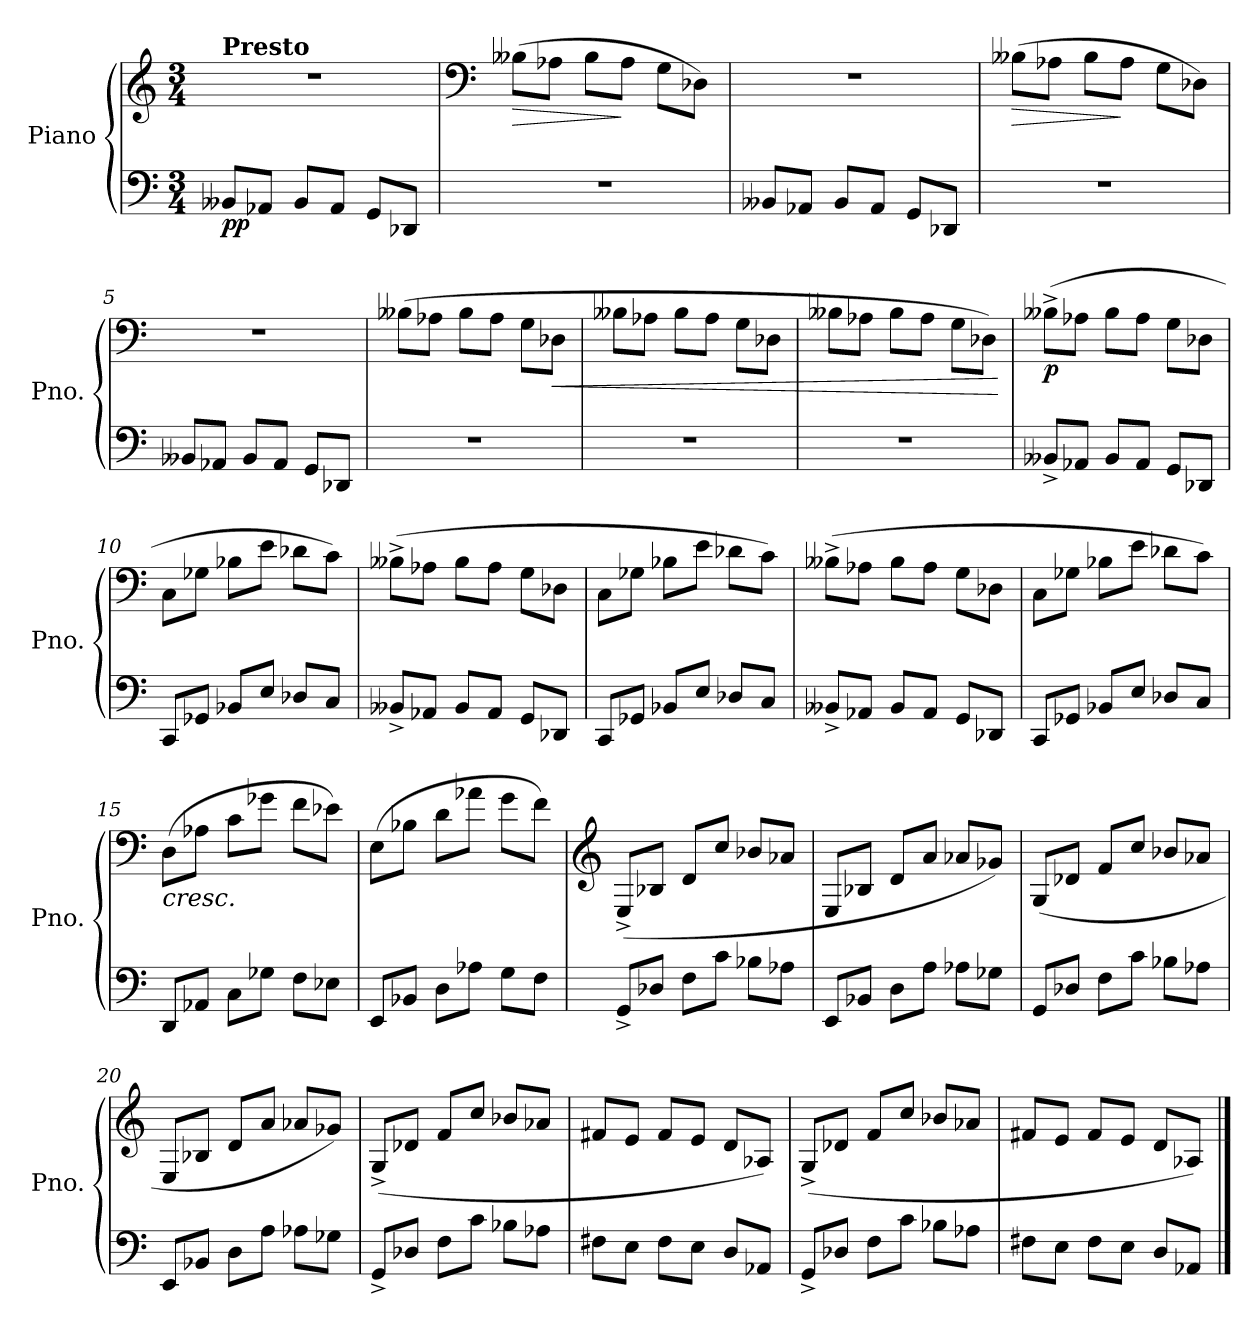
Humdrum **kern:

**kern	**kern	**dynam
*part1	*part1	*part1
*staff2	*staff1	*staff1/2
*I"Piano	*	*
*I'Pno.	*	*
*clefF4	*clefG2	*
*k[]	*k[]	*
*M3/4	*M3/4	*
=1	=1	=1
!	!LO:TX:a:B:t=Presto	!
!	!	!LO:DY:b=2
8BB--X/L	2.r	pp
8AA-X/J	.	.
8BB--/L	.	.
8AA-/J	.	.
8GG/L	.	.
8DD-X/J	.	.
=2	=2	=2
*	*clefF4	*
!	!	!LO:HP:b
2.r	(>8B--X\L	>
.	8A-X\J	.
.	8B--\L	.
.	8A-\J	]
.	8G\L	.
.	8D-X\J)	.
=3	=3	=3
8BB--X/L	2.r	.
8AA-X/J	.	.
8BB--/L	.	.
8AA-/J	.	.
8GG/L	.	.
8DD-X/J	.	.
=4	=4	=4
!	!	!LO:HP:b
2.r	(>8B--X\L	>
.	8A-X\J	.
.	8B--\L	.
.	8A-\J	]
.	8G\L	.
.	8D-X\J)	.
!!LO:LB:g=z
=5	=5	=5
8BB--X/L	2.r	.
8AA-X/J	.	.
8BB--/L	.	.
8AA-/J	.	.
8GG/L	.	.
8DD-X/J	.	.
=6	=6	=6
2.r	(>8B--X\L	.
.	8A-X\J	.
.	8B--\L	.
.	8A-\J	.
.	8G\L	.
!	!	!LO:HP:b
.	8D-X\J	<
=7	=7	=7
2.r	8B--X\L	.
.	8A-X\J	.
.	8B--\L	.
.	8A-\J	.
.	8G\L	.
.	8D-X\J	.
=8	=8	=8
2.r	8B--X\L	.
.	8A-X\J	.
.	8B--\L	.
.	8A-\J	.
.	8G\L	.
.	8D-X\J)	.
.	.	[
=9	=9	=9
!	!	!LO:DY:b
8BB--X^/L	(>8B--X^\L	p
8AA-X/J	8A-X\J	.
8BB--/L	8B--\L	.
8AA-/J	8A-\J	.
8GG/L	8G\L	.
8DD-X/J	8D-X\J	.
!!LO:LB:g=z
=10	=10	=10
8CC/L	8C\L	.
8GG-X/J	8G-X\J	.
8BB-X/L	8B-X\L	.
8E/J	8e\J	.
8D-X/L	8d-X\L	.
8C/J	8c\J)	.
=11	=11	=11
8BB--X^/L	(>8B--X^\L	.
8AA-X/J	8A-X\J	.
8BB--/L	8B--\L	.
8AA-/J	8A-\J	.
8GG/L	8G\L	.
8DD-X/J	8D-X\J	.
=12	=12	=12
8CC/L	8C\L	.
8GG-X/J	8G-X\J	.
8BB-X/L	8B-X\L	.
8E/J	8e\J	.
8D-X/L	8d-X\L	.
8C/J	8c\J)	.
=13	=13	=13
8BB--X^/L	(>8B--X^\L	.
8AA-X/J	8A-X\J	.
8BB--/L	8B--\L	.
8AA-/J	8A-\J	.
8GG/L	8G\L	.
8DD-X/J	8D-X\J	.
=14	=14	=14
8CC/L	8C\L	.
8GG-X/J	8G-X\J	.
8BB-X/L	8B-X\L	.
8E/J	8e\J	.
8D-X/L	8d-X\L	.
8C/J	8c\J)	.
!!LO:LB:g=z
=15	=15	=15
!	!LO:TX:b:i:t=cresc.	!
8DD/L	(>8D\L	.
8AA-X/J	8A-X\J	.
8C\L	8c\L	.
8G-X\J	8g-X\J	.
8F\L	8f\L	.
8E-X\J	8e-X\J)	.
=16	=16	=16
8EE/L	(>8E\L	.
8BB-X/J	8B-X\J	.
8D\L	8d\L	.
8A-X\J	8a-X\J	.
8G\L	8g\L	.
8F\J	8f\J)	.
=17	=17	=17
*	*clefG2	*
8GG^/L	(>8E^/L	.
8D-X/J	8B-X/J	.
8F\L	8d/L	.
8c\J	8cc/J	.
8B-X\L	8b-X/L	.
8A-X\J	8a-X/J	.
=18	=18	=18
8EE/L	8E/L	.
8BB-X/J	8B-X/J	.
8D\L	8d/L	.
8A\J	8a/J	.
8A-X\L	8a-X/L	.
8G-X\J	8g-X/J)	.
=19	=19	=19
8GG/L	(>8G/L	.
8D-X/J	8d-X/J	.
8F\L	8f/L	.
8c\J	8cc/J	.
8B-X\L	8b-X/L	.
8A-X\J	8a-X/J	.
!!LO:LB:g=z
=20	=20	=20
8EE/L	8E/L	.
8BB-X/J	8B-X/J	.
8D\L	8d/L	.
8A\J	8a/J	.
8A-X\L	8a-X/L	.
8G-X\J	8g-X/J)	.
=21	=21	=21
8GG^/L	(>8G^/L	.
8D-X/J	8d-X/J	.
8F\L	8f/L	.
8c\J	8cc/J	.
8B-X\L	8b-X/L	.
8A-X\J	8a-X/J	.
=22	=22	=22
8F#X\L	8f#X/L	.
8E\J	8e/J	.
8F#\L	8f#/L	.
8E\J	8e/J	.
8D/L	8d/L	.
8AA-X/J	8A-X/J)	.
=23	=23	=23
8GG^/L	(>8G^/L	.
8D-X/J	8d-X/J	.
8F\L	8f/L	.
8c\J	8cc/J	.
8B-X\L	8b-X/L	.
8A-X\J	8a-X/J	.
=24	=24	=24
8F#X\L	8f#X/L	.
8E\J	8e/J	.
8F#\L	8f#/L	.
8E\J	8e/J	.
8D/L	8d/L	.
8AA-X/J	8A-X/J)	.
==	==	==
*-	*-	*-
